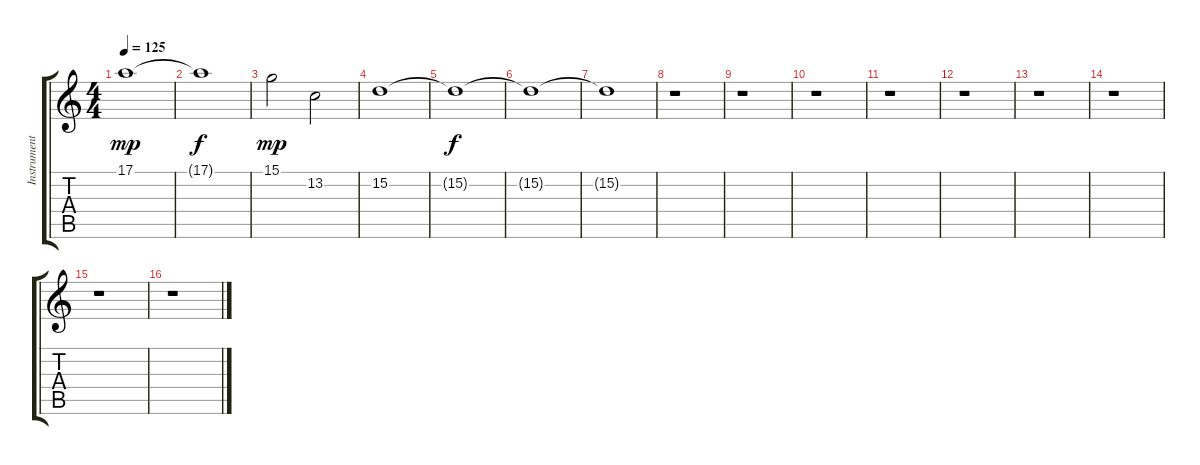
\track ("Instrument 2" "Instrument") {instrument koto}
\staff {score tabs}
\tuning (E4 B3 G3 D3 A2 E2) {hide}
\ts (4 4)
\tempo 125
\clef g2
\ks c
17.1.1{dy mp} |
17.1{t}.1{dy f} |
15.1.2{dy mp} 13.2.2 |
15.2.1 |
15.2{t}.1{dy f} |
15.2{t}.1 |
15.2{t}.1 |
r.1 |
r.1 |
r.1 |
r.1 |
r.1 |
r.1 |
r.1 |
r.1 |
r.1
